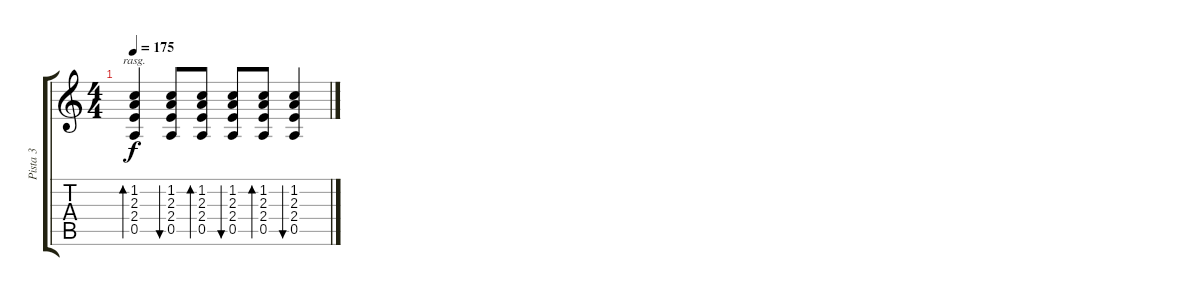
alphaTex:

\track ("Pista 3" "Pista 3") {instrument distortionguitar}
\staff {score tabs}
\tuning (E4 B3 G3 D3 A2 E2) {hide}
\ts (4 4)
\tempo 175
\clef g2
\ks c
(1.2 2.3 2.4 0.5).4{bd 120 rasg ii dy f} (1.2 2.3 2.4 0.5).8{bu 60} (1.2 2.3 2.4 0.5).8{bd 60} (1.2 2.3 2.4 0.5).8{bu 120} (1.2 2.3 2.4 0.5).8{bd 60} (1.2 2.3 2.4 0.5).4{bu 120}
